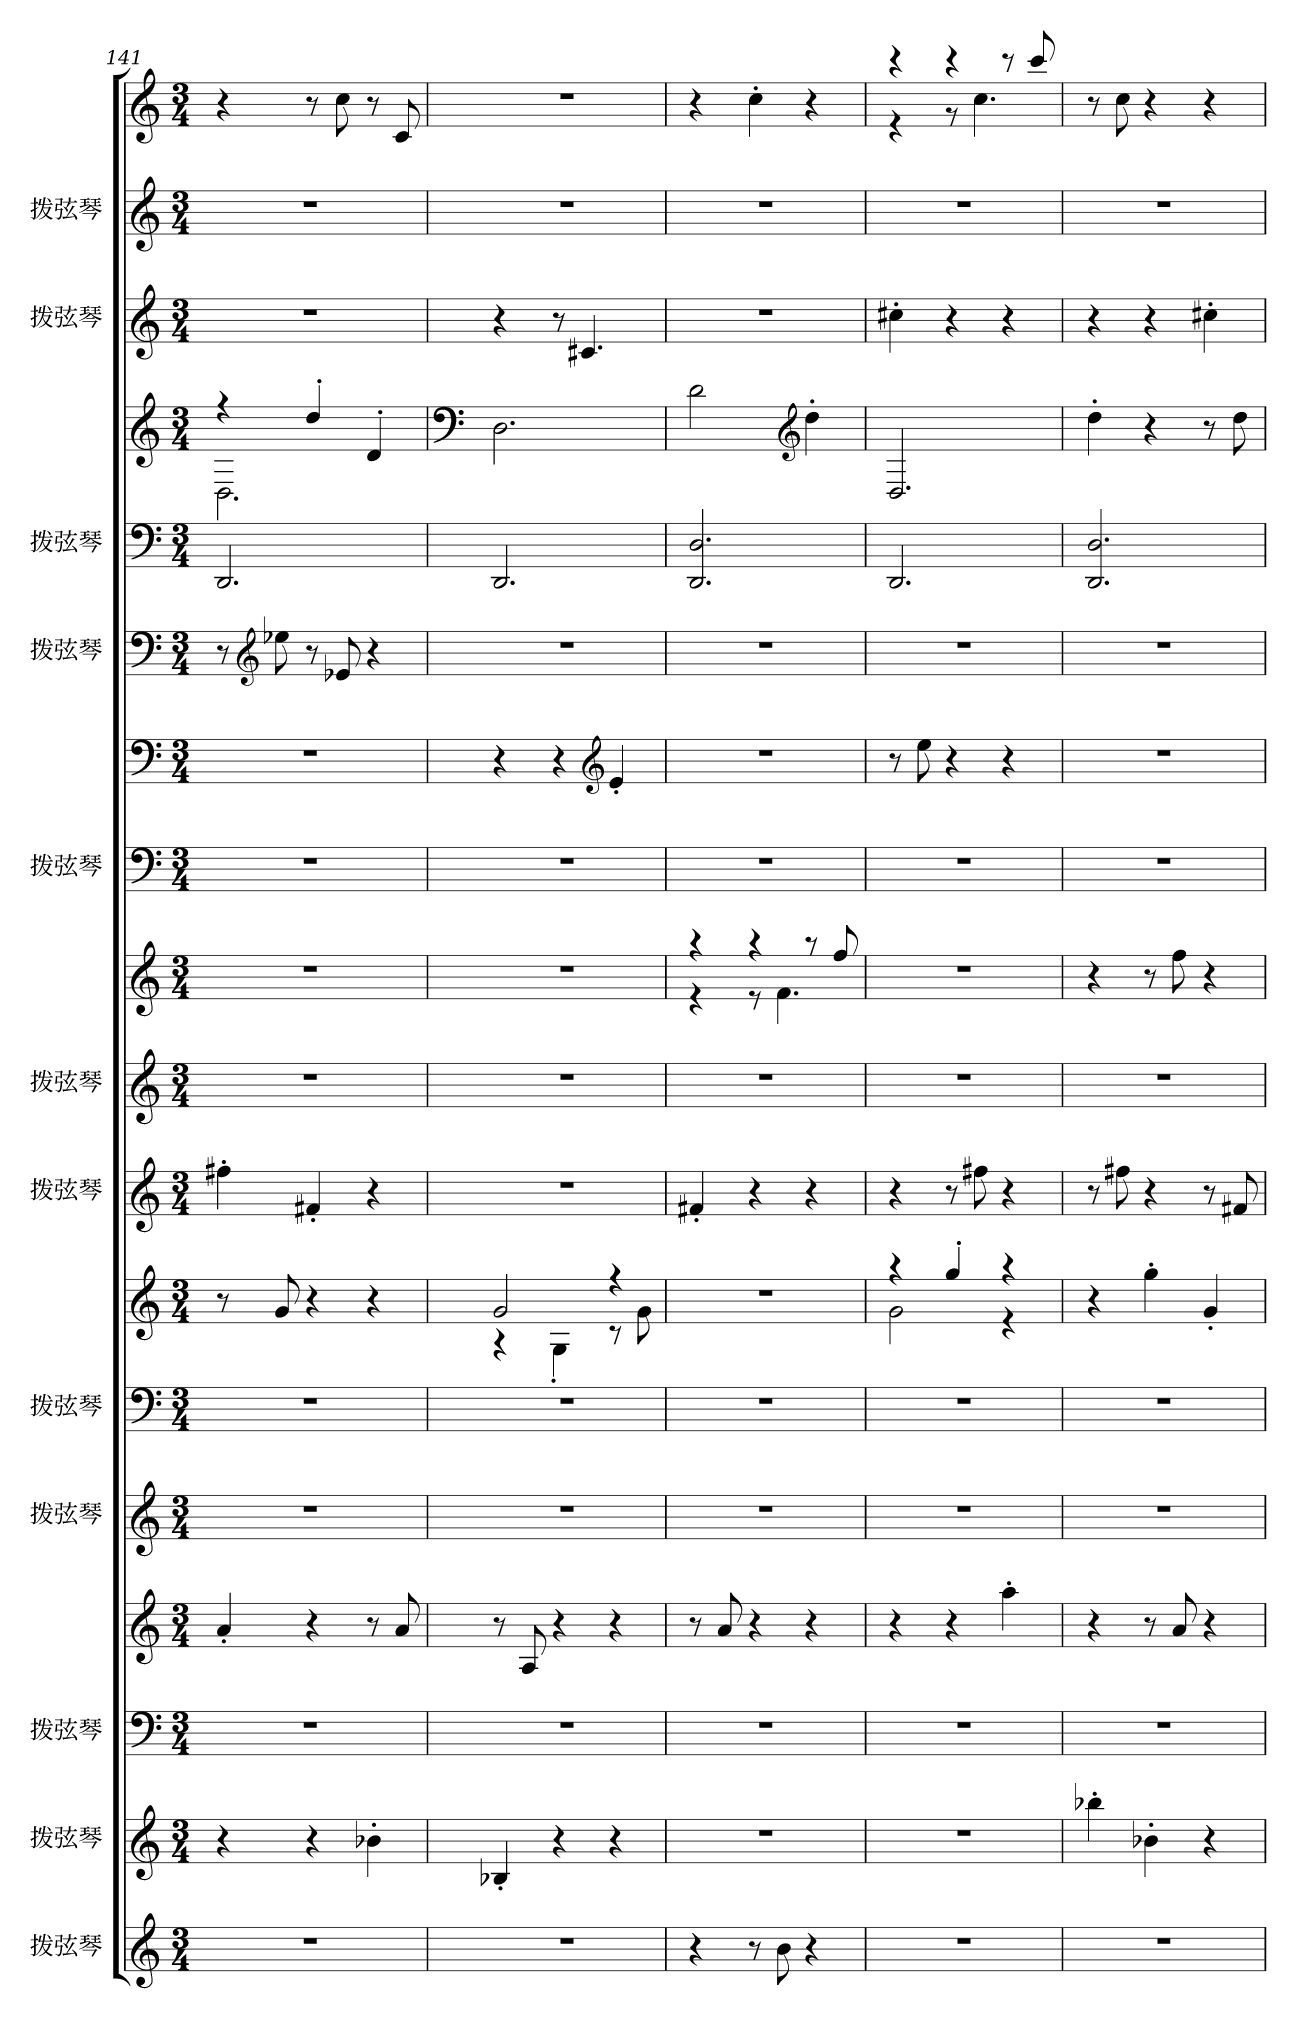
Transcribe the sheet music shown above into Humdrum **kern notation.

**kern	**kern	**kern	**kern	**kern	**kern	**kern	**kern	**kern	**kern	**kern	**kern	**kern	**kern	**kern	**kern	**kern	**kern
*part12	*part11	*part10	*part10	*part9	*part8	*part8	*part7	*part6	*part6	*part5	*part5	*part4	*part3	*part3	*part2	*part1	*part1
*staff18	*staff17	*staff16	*staff15	*staff14	*staff13	*staff12	*staff11	*staff10	*staff9	*staff8	*staff7	*staff6	*staff5	*staff4	*staff3	*staff2	*staff1
*I"拨弦琴	*I"拨弦琴	*I"拨弦琴	*	*I"拨弦琴	*I"拨弦琴	*	*I"拨弦琴	*I"拨弦琴	*	*I"拨弦琴	*	*I"拨弦琴	*I"拨弦琴	*	*I"拨弦琴	*I"拨弦琴	*
!!LO:PB:g=z
*clefG2	*clefG2	*clefF4	*clefG2	*clefG2	*clefF4	*clefG2	*clefG2	*clefG2	*clefG2	*clefF4	*clefF4	*clefF4	*clefF4	*clefG2	*clefG2	*clefG2	*clefG2
*k[]	*k[]	*k[]	*k[]	*k[]	*k[]	*k[]	*k[]	*k[]	*k[]	*k[]	*k[]	*k[]	*k[]	*k[]	*k[]	*k[]	*k[]
*M3/4	*M3/4	*M3/4	*M3/4	*M3/4	*M3/4	*M3/4	*M3/4	*M3/4	*M3/4	*M3/4	*M3/4	*M3/4	*M3/4	*M3/4	*M3/4	*M3/4	*M3/4
=141	=141	=141	=141	=141	=141	=141	=141	=141	=141	=141	=141	=141	=141	=141	=141	=141	=141
*	*	*	*	*	*	*	*	*	*	*	*	*	*	*^	*	*	*
2.r	4r	2.r	4a'/	2.r	2.r	8r	4ff#X'\	2.r	2.r	2.r	2.r	8r	2.DD/	4r	2.D\	2.r	2.r	4r
*	*	*	*	*	*	*	*	*	*	*	*	*clefG2	*	*	*	*	*	*
.	.	.	.	.	.	8g/	.	.	.	.	.	8ee-X\	.	.	.	.	.	.
.	4r	.	4r	.	.	4r	4f#X'/	.	.	.	.	8r	.	4dd'/	.	.	.	8r
.	.	.	.	.	.	.	.	.	.	.	.	8e-X/	.	.	.	.	.	8cc\
.	4b-X'\	.	8r	.	.	4r	4r	.	.	.	.	4r	.	4d'/	.	.	.	8r
.	.	.	8a/	.	.	.	.	.	.	.	.	.	.	.	.	.	.	8c/
*	*	*	*	*	*	*	*	*	*	*	*	*	*	*v	*v	*	*	*
=142	=142	=142	=142	=142	=142	=142	=142	=142	=142	=142	=142	=142	=142	=142	=142	=142	=142
*	*	*	*	*	*	*	*	*	*	*	*	*	*	*clefF4	*	*	*
*	*	*	*	*	*	*^	*	*	*	*	*	*	*	*	*	*	*
2.r	4B-X'/	2.r	8r	2.r	2.r	2g/	4r	2.r	2.r	2.r	2.r	4r	2.r	2.DD/	2.D\	4r	2.r	2.r
.	.	.	8A/	.	.	.	.	.	.	.	.	.	.	.	.	.	.	.
.	4r	.	4r	.	.	.	4G'\	.	.	.	.	4r	.	.	.	8r	.	.
.	.	.	.	.	.	.	.	.	.	.	.	.	.	.	.	4.c#X/	.	.
*	*	*	*	*	*	*	*	*	*	*	*	*clefG2	*	*	*	*	*	*
.	4r	.	4r	.	.	4r	8r	.	.	.	.	4e'/	.	.	.	.	.	.
.	.	.	.	.	.	.	8g\	.	.	.	.	.	.	.	.	.	.	.
*	*	*	*	*	*	*v	*v	*	*	*	*	*	*	*	*	*	*	*
=143	=143	=143	=143	=143	=143	=143	=143	=143	=143	=143	=143	=143	=143	=143	=143	=143	=143
*	*	*	*	*	*	*	*	*	*^	*	*	*	*	*	*	*	*
4r	2.r	2.r	8r	2.r	2.r	2.r	4f#X'/	2.r	4r	4r	2.r	2.r	2.r	2.DD/ 2.D/	2d\	2.r	2.r	4r
.	.	.	8a/	.	.	.	.	.	.	.	.	.	.	.	.	.	.	.
8r	.	.	4r	.	.	.	4r	.	4r	8r	.	.	.	.	.	.	.	4cc'\
8b\	.	.	.	.	.	.	.	.	.	4.f\	.	.	.	.	.	.	.	.
*	*	*	*	*	*	*	*	*	*	*	*	*	*	*	*clefG2	*	*	*
4r	.	.	4r	.	.	.	4r	.	8r	.	.	.	.	.	4dd'\	.	.	4r
.	.	.	.	.	.	.	.	.	8ff/	.	.	.	.	.	.	.	.	.
*	*	*	*	*	*	*	*	*	*v	*v	*	*	*	*	*	*	*	*
=144	=144	=144	=144	=144	=144	=144	=144	=144	=144	=144	=144	=144	=144	=144	=144	=144	=144
*	*	*	*	*	*	*^	*	*	*	*	*	*	*	*	*	*	*^
2.r	2.r	2.r	4r	2.r	2.r	4r	2g\	4r	2.r	2.r	2.r	8r	2.r	2.DD/	2.D/	4cc#X'\	2.r	4r	4r
.	.	.	.	.	.	.	.	.	.	.	.	8ee\	.	.	.	.	.	.	.
.	.	.	4r	.	.	4gg'/	.	8r	.	.	.	4r	.	.	.	4r	.	4r	8r
.	.	.	.	.	.	.	.	8ff#X\	.	.	.	.	.	.	.	.	.	.	4.cc\
.	.	.	4aa'\	.	.	4r	4r	4r	.	.	.	4r	.	.	.	4r	.	8r	.
.	.	.	.	.	.	.	.	.	.	.	.	.	.	.	.	.	.	8ccc/	.
*	*	*	*	*	*	*v	*v	*	*	*	*	*	*	*	*	*	*	*v	*v
!!LO:PB:g=z
=145	=145	=145	=145	=145	=145	=145	=145	=145	=145	=145	=145	=145	=145	=145	=145	=145	=145
2.r	4bb-X'\	2.r	4r	2.r	2.r	4r	8r	2.r	4r	2.r	2.r	2.r	2.DD/ 2.D/	4dd'\	4r	2.r	8r
.	.	.	.	.	.	.	8ff#X\	.	.	.	.	.	.	.	.	.	8cc\
.	4b-X'\	.	8r	.	.	4gg'\	4r	.	8r	.	.	.	.	4r	4r	.	4r
.	.	.	8a/	.	.	.	.	.	8ff\	.	.	.	.	.	.	.	.
.	4r	.	4r	.	.	4g'/	8r	.	4r	.	.	.	.	8r	4cc#X'\	.	4r
.	.	.	.	.	.	.	8f#X/	.	.	.	.	.	.	8dd\	.	.	.
=	=	=	=	=	=	=	=	=	=	=	=	=	=	=	=	=	=
*-	*-	*-	*-	*-	*-	*-	*-	*-	*-	*-	*-	*-	*-	*-	*-	*-	*-
